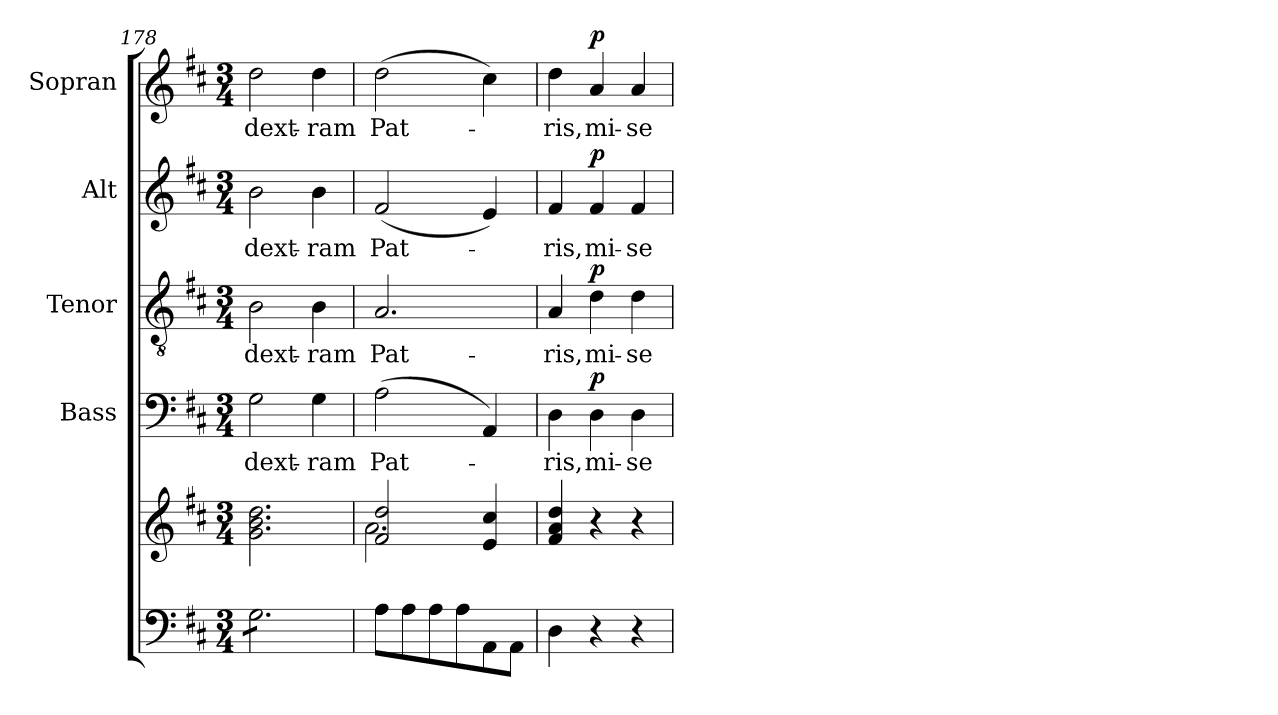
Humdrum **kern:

**kern	**kern	**kern	**text	**dynam	**kern	**text	**dynam	**kern	**text	**dynam	**kern	**text	**dynam
*part5	*part5	*part4	*part4	*part4	*part3	*part3	*part3	*part2	*part2	*part2	*part1	*part1	*part1
*staff6	*staff5	*staff4	*staff4	*staff4	*staff3	*staff3	*staff3	*staff2	*staff2	*staff2	*staff1	*staff1	*staff1
*	*	*I"Bass	*	*	*I"Tenor	*	*	*I"Alt	*	*	*I"Sopran	*	*
*	*	*I'B.	*	*	*I'T.	*	*	*I'A.	*	*	*I'S.	*	*
*clefF4	*clefG2	*clefF4	*	*	*clefGv2	*	*	*clefG2	*	*	*clefG2	*	*
*k[f#c#]	*k[f#c#]	*k[f#c#]	*	*	*k[f#c#]	*	*	*k[f#c#]	*	*	*k[f#c#]	*	*
*D:	*D:	*D:	*	*	*D:	*	*	*D:	*	*	*D:	*	*
*M3/4	*M3/4	*M3/4	*	*	*M3/4	*	*	*M3/4	*	*	*M3/4	*	*
=178	=178	=178	=178	=178	=178	=178	=178	=178	=178	=178	=178	=178	=178
!	!	!	!LO:LY:b	!	!	!LO:LY:b	!	!	!LO:LY:b	!	!	!LO:LY:b	!
*tremolo	*	*	*	*	*	*	*	*	*	*	*	*	*
8G\L	2.g\ 2.b\ 2.dd\	2G\	dext-	.	2B\	dext-	.	2b\	dext-	.	2dd\	dext-	.
8G\	.	.	.	.	.	.	.	.	.	.	.	.	.
8G\	.	.	.	.	.	.	.	.	.	.	.	.	.
8G\	.	.	.	.	.	.	.	.	.	.	.	.	.
!	!	!	!LO:LY:b	!	!	!LO:LY:b	!	!	!LO:LY:b	!	!	!LO:LY:b	!
8G\	.	4G\	-ram	.	4B\	-ram	.	4b\	-ram	.	4dd\	-ram	.
8G\J	.	.	.	.	.	.	.	.	.	.	.	.	.
*Xtremolo	*	*	*	*	*	*	*	*	*	*	*	*	*
=179	=179	=179	=179	=179	=179	=179	=179	=179	=179	=179	=179	=179	=179
*	*^	*	*	*	*	*	*	*	*	*	*	*	*
!	!	!	!	!LO:LY:b	!	!	!LO:LY:b	!	!	!LO:LY:b	!	!	!LO:LY:b	!
8A\L	2f#/ 2dd/	2.a\	(>2A\	Pat-	.	2.A/	Pat-	.	(<2f#/	Pat-	.	(>2dd\	Pat-	.
8A\	.	.	.	.	.	.	.	.	.	.	.	.	.	.
8A\	.	.	.	.	.	.	.	.	.	.	.	.	.	.
8A\	.	.	.	.	.	.	.	.	.	.	.	.	.	.
8AA\	4e/ 4cc#/	.	4AA/)	.	.	.	.	.	4e/)	.	.	4cc#\)	.	.
8AA\J	.	.	.	.	.	.	.	.	.	.	.	.	.	.
*	*v	*v	*	*	*	*	*	*	*	*	*	*	*	*
!!LO:LB:g=z
=180	=180	=180	=180	=180	=180	=180	=180	=180	=180	=180	=180	=180	=180
!	!	!	!LO:LY:b	!	!	!LO:LY:b	!	!	!LO:LY:b	!	!	!LO:LY:b	!
4D\	4f#/ 4a/ 4dd/	4D\	-ris,	.	4A/	-ris,	.	4f#/	-ris,	.	4dd\	-ris,	.
!	!	!	!LO:LY:b	!LO:DY:a	!	!LO:LY:b	!LO:DY:a	!	!LO:LY:b	!LO:DY:a	!	!LO:LY:b	!LO:DY:a
4r	4r	4D\	mi-	p	4d\	mi-	p	4f#/	mi-	p	4a/	mi-	p
!	!	!	!LO:LY:b	!	!	!LO:LY:b	!	!	!LO:LY:b	!	!	!LO:LY:b	!
4r	4r	4D\	-se-	.	4d\	-se-	.	4f#/	-se-	.	4a/	-se-	.
=	=	=	=	=	=	=	=	=	=	=	=	=	=
*-	*-	*-	*-	*-	*-	*-	*-	*-	*-	*-	*-	*-	*-
